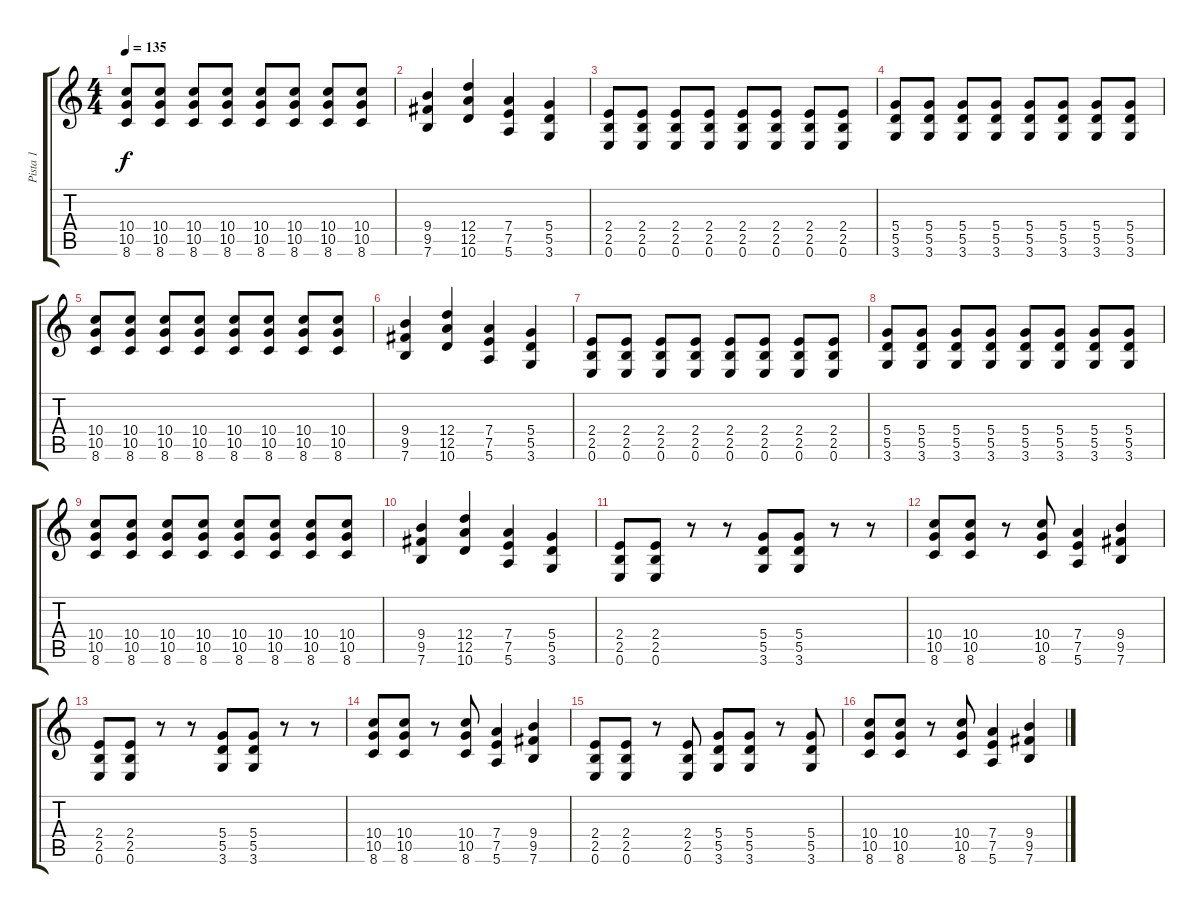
\track ("Pista 1" "Pista 1") {instrument overdrivenguitar}
\staff {score tabs}
\tuning (E4 B3 G3 D3 A2 E2) {hide}
\ts (4 4)
\tempo 135
\clef g2
\ks c
(10.4 10.5 8.6).8{dy f} (10.4 10.5 8.6).8 (10.4 10.5 8.6).8 (10.4 10.5 8.6).8 (10.4 10.5 8.6).8 (10.4 10.5 8.6).8 (10.4 10.5 8.6).8 (10.4 10.5 8.6).8 |
(9.4 9.5 7.6).4 (12.4 12.5 10.6).4 (7.4 7.5 5.6).4 (5.4 5.5 3.6).4 |
(2.4 2.5 0.6).8 (2.4 2.5 0.6).8 (2.4 2.5 0.6).8 (2.4 2.5 0.6).8 (2.4 2.5 0.6).8 (2.4 2.5 0.6).8 (2.4 2.5 0.6).8 (2.4 2.5 0.6).8 |
(5.4 5.5 3.6).8 (5.4 5.5 3.6).8 (5.4 5.5 3.6).8 (5.4 5.5 3.6).8 (5.4 5.5 3.6).8 (5.4 5.5 3.6).8 (5.4 5.5 3.6).8 (5.4 5.5 3.6).8 |
(10.4 10.5 8.6).8 (10.4 10.5 8.6).8 (10.4 10.5 8.6).8 (10.4 10.5 8.6).8 (10.4 10.5 8.6).8 (10.4 10.5 8.6).8 (10.4 10.5 8.6).8 (10.4 10.5 8.6).8 |
(9.4 9.5 7.6).4 (12.4 12.5 10.6).4 (7.4 7.5 5.6).4 (5.4 5.5 3.6).4 |
(2.4 2.5 0.6).8 (2.4 2.5 0.6).8 (2.4 2.5 0.6).8 (2.4 2.5 0.6).8 (2.4 2.5 0.6).8 (2.4 2.5 0.6).8 (2.4 2.5 0.6).8 (2.4 2.5 0.6).8 |
(5.4 5.5 3.6).8 (5.4 5.5 3.6).8 (5.4 5.5 3.6).8 (5.4 5.5 3.6).8 (5.4 5.5 3.6).8 (5.4 5.5 3.6).8 (5.4 5.5 3.6).8 (5.4 5.5 3.6).8 |
(10.4 10.5 8.6).8 (10.4 10.5 8.6).8 (10.4 10.5 8.6).8 (10.4 10.5 8.6).8 (10.4 10.5 8.6).8 (10.4 10.5 8.6).8 (10.4 10.5 8.6).8 (10.4 10.5 8.6).8 |
(9.4 9.5 7.6).4 (12.4 12.5 10.6).4 (7.4 7.5 5.6).4 (5.4 5.5 3.6).4 |
(2.4 2.5 0.6).8 (2.4 2.5 0.6).8 r.8 r.8 (5.4 5.5 3.6).8 (5.4 5.5 3.6).8 r.8 r.8 |
(10.4 10.5 8.6).8 (10.4 10.5 8.6).8 r.8 (10.4 10.5 8.6).8 (7.4 7.5 5.6).4 (9.4 9.5 7.6).4 |
(2.4 2.5 0.6).8 (2.4 2.5 0.6).8 r.8 r.8 (5.4 5.5 3.6).8 (5.4 5.5 3.6).8 r.8 r.8 |
(10.4 10.5 8.6).8 (10.4 10.5 8.6).8 r.8 (10.4 10.5 8.6).8 (7.4 7.5 5.6).4 (9.4 9.5 7.6).4 |
(2.4 2.5 0.6).8 (2.4 2.5 0.6).8 r.8 (2.4 2.5 0.6).8 (5.4 5.5 3.6).8 (5.4 5.5 3.6).8 r.8 (5.4 5.5 3.6).8 |
(10.4 10.5 8.6).8 (10.4 10.5 8.6).8 r.8 (10.4 10.5 8.6).8 (7.4 7.5 5.6).4 (9.4 9.5 7.6).4
